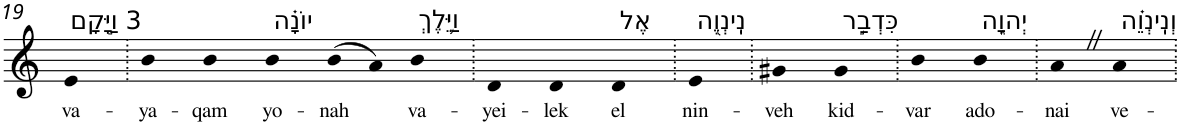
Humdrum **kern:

**kern	**text
*part1	*part1
*staff1	*staff1
*I"Piano	*
*I'Pno	*
!!LO:PB:g=z
*clefG2	*
*k[]	*
=19	=19
!LO:TX:a:t=3 וַיָּ֣קָם	!
!	!LO:LY:b
4e	va-
=20.	=20.
!	!LO:LY:b
4b	-ya-
!	!LO:LY:b
4b	-qam
!LO:TX:a:t=יוֹנָ֗ה	!
!	!LO:LY:b
4b	yo-
!	!LO:LY:b
(>8b	-nah
8a)	.
!LO:TX:a:t=וַיֵּ֛לֶךְ	!
!	!LO:LY:b
4b	va-
=21.	=21.
!	!LO:LY:b
4d	-yei-
!	!LO:LY:b
4d	-lek
!LO:TX:a:t=אֶל	!
!	!LO:LY:b
4d	el
=22.	=22.
!LO:TX:a:t=נִֽינְוֶ֖ה	!
!	!LO:LY:b
4e	nin-
=23.	=23.
!	!LO:LY:b
4g#X	-veh
!LO:TX:a:t=כִּדְבַ֣ר	!
!	!LO:LY:b
4g#	kid-
=24.	=24.
!	!LO:LY:b
4b	-var
!LO:TX:a:t=יְהוָ֑ה	!
!	!LO:LY:b
4b	ado-
=25.	=25.
!	!LO:LY:b
4aZ	-nai
!LO:TX:a:t=וְנִֽינְוֵ֗ה	!
!	!LO:LY:b
4a	ve-
=.	=.
*-	*-
